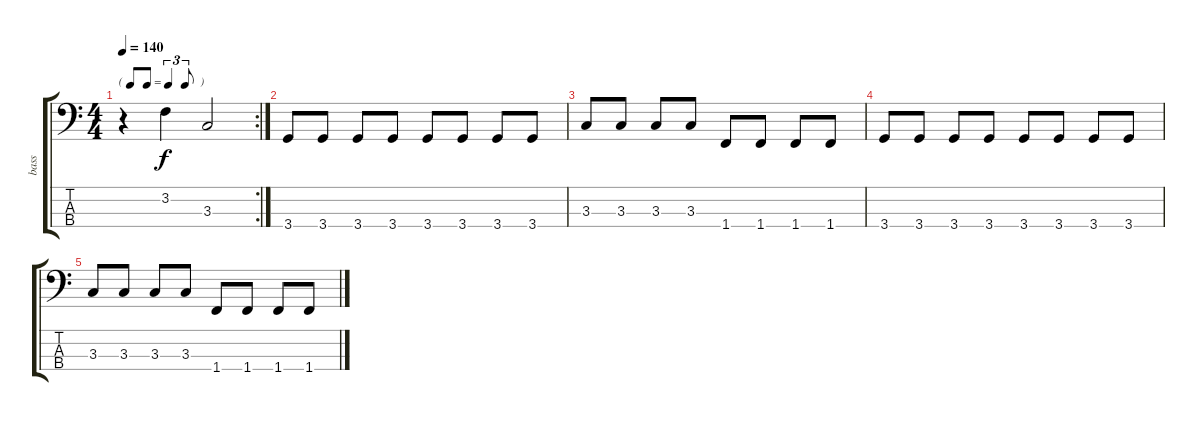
\track ("bass" "bass") {instrument electricbassfinger}
\staff {score tabs}
\tuning (G2 D2 A1 E1) {hide}
\rc 2
\ts (4 4)
\tf triplet8th
\tempo 140
\clef f4
\ks c
r.4{dy f} 3.2.4 3.3.2 |
3.4.8{volume 8} 3.4.8 3.4.8 3.4.8 3.4.8 3.4.8 3.4.8 3.4.8 |
3.3.8{volume 5} 3.3.8 3.3.8 3.3.8 1.4.8 1.4.8 1.4.8 1.4.8 |
3.4.8{volume 2} 3.4.8 3.4.8 3.4.8 3.4.8 3.4.8 3.4.8 3.4.8 |
3.3.8{volume 0} 3.3.8 3.3.8 3.3.8 1.4.8 1.4.8 1.4.8 1.4.8
